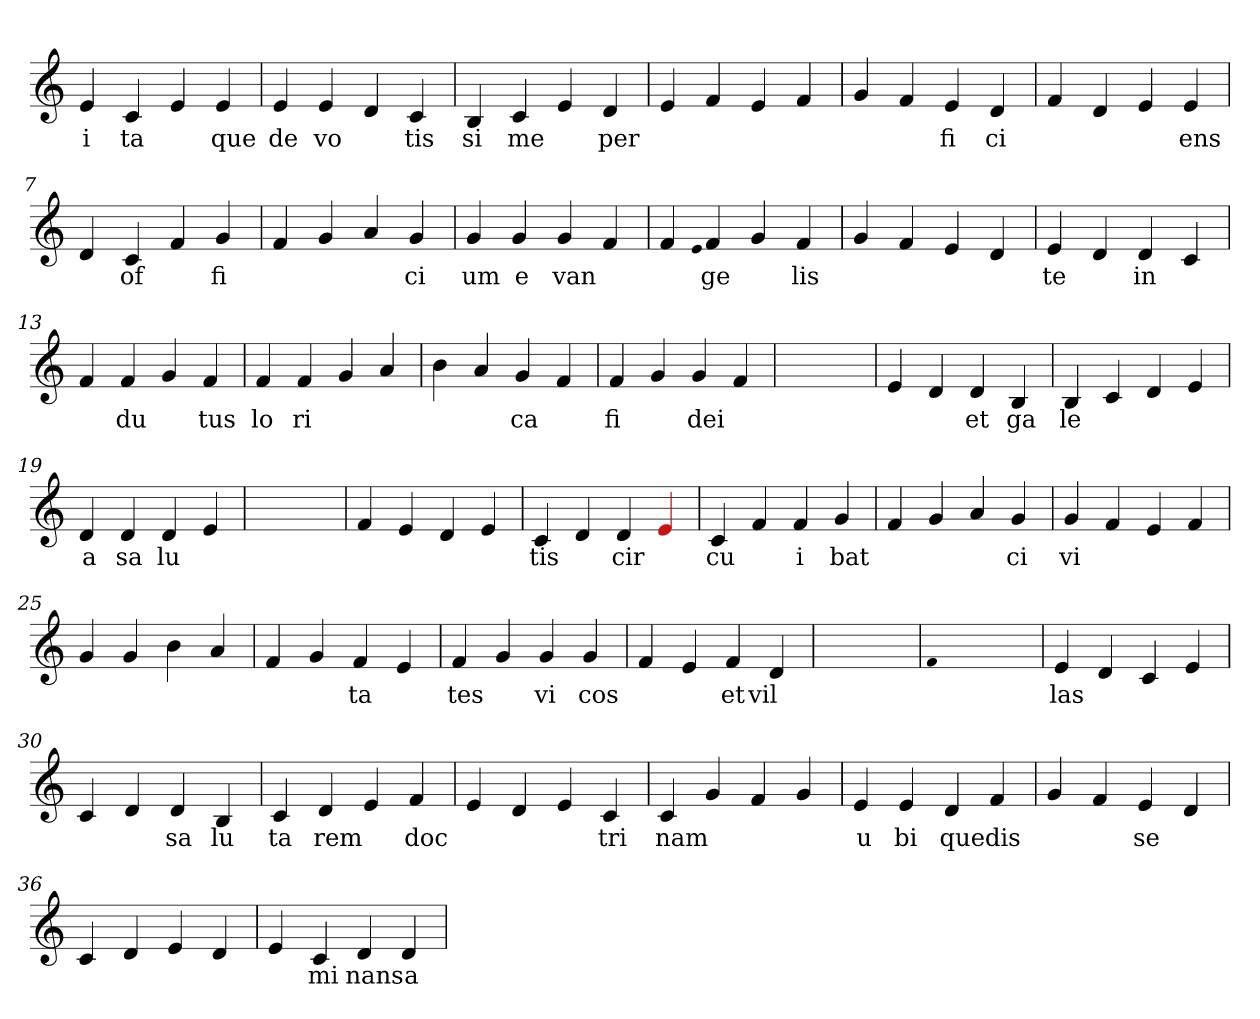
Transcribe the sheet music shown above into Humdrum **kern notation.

**kern	**text
*part1	*part1
*staff1	*staff1
*clefG2	*
=1	=1
4e	i
4c	ta
4e	.
4e	que
=2	=2
4e	de
4e	vo
4d	.
4c	tis
=3	=3
4B	si
4c	me
4e	.
4d	per
=4	=4
4e	.
4f	.
4e	.
4f	.
=5	=5
4g	.
4f	.
4e	fi
4d	ci
=6	=6
4f	.
4d	.
4e	.
4e	ens
=7	=7
4d	.
4c	of
4f	.
4g	fi
=8	=8
4f	.
4g	.
4a	.
4g	ci
=9	=9
4g	um
4g	e
4g	van
4f	.
=10	=10
4f	.
qqe	.
4f	ge
4g	.
4f	lis
=11	=11
4g	.
4f	.
4e	.
4d	.
=12	=12
4e	te
4d	.
4d	in
4c	.
=13	=13
4f	.
4f	du
4g	.
4f	tus
=14	=14
4f	lo
4f	ri
4g	.
4a	.
=15	=15
4b	.
4a	.
4g	ca
4f	.
=16	=16
4f	fi
4g	.
4g	dei
4f	.
=17	=17
1ryy	.
=17	=17
4e	.
4d	.
4d	et
4B	ga
=18	=18
4B	le
4c	.
4d	.
4e	.
=19	=19
4d	a
4d	sa
4d	lu
4e	.
=20	=20
1ryy	.
=20	=20
4f	.
4e	.
4d	.
4e	.
=21	=21
4c	tis
4d	.
4d	cir
4Re	.
=22	=22
4c	cu
4f	.
4f	i
4g	bat
=23	=23
4f	.
4g	.
4a	.
4g	ci
=24	=24
4g	vi
4f	.
4e	.
4f	.
=25	=25
4g	.
4g	.
4b	.
4a	.
=26	=26
4f	.
4g	.
4f	ta
4e	.
=27	=27
4f	tes
4g	.
4g	vi
4g	cos
=28	=28
4f	.
4e	.
4f	et
4d	vil
=29	=29
1ryy	.
=29	=29
qqf	.
1ryy	.
=29	=29
4e	las
4d	.
4c	.
4e	.
=30	=30
4c	.
4d	.
4d	sa
4B	lu
=31	=31
4c	ta
4d	rem
4e	.
4f	doc
=32	=32
4e	.
4d	.
4e	.
4c	tri
=33	=33
4c	nam
4g	.
4f	.
4g	.
=34	=34
4e	u
4e	bi
4d	que
4f	dis
=35	=35
4g	.
4f	.
4e	se
4d	.
=36	=36
4c	.
4d	.
4e	.
4d	.
=37	=37
4e	.
4c	mi
4d	nans
4d	a
=	=
*-	*-
